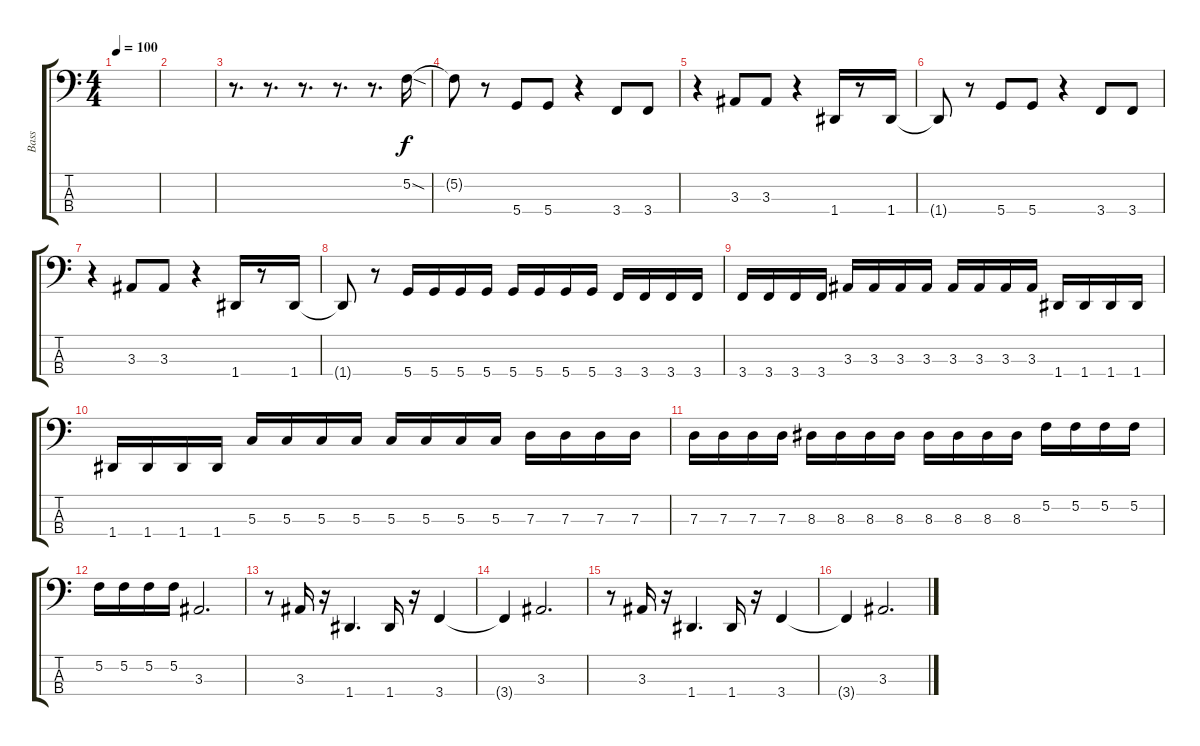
\track ("Bass" "Bass") {instrument electricbassfinger}
\staff {score tabs}
\tuning (F2 C2 G1 D1) {hide}
\ts (4 4)
\tempo 100
\clef f4
\ks c
|
|
r.8{d} r.8{d} r.8{d} r.8{d} r.8{d} 5.2{sod}.16 |
5.2{t}.8 r.8 5.4.8 5.4.8 r.4 3.4.8 3.4.8 |
r.4 3.3.8 3.3.8 r.4 1.4.16 r.8 1.4.16 |
1.4{t}.8 r.8 5.4.8 5.4.8 r.4 3.4.8 3.4.8 |
r.4 3.3.8 3.3.8 r.4 1.4.16 r.8 1.4.16 |
1.4{t}.8 r.8 5.4.16 5.4.16 5.4.16 5.4.16 5.4.16 5.4.16 5.4.16 5.4.16 3.4.16 3.4.16 3.4.16 3.4.16 |
3.4.16 3.4.16 3.4.16 3.4.16 3.3.16 3.3.16 3.3.16 3.3.16 3.3.16 3.3.16 3.3.16 3.3.16 1.4.16 1.4.16 1.4.16 1.4.16 |
1.4.16 1.4.16 1.4.16 1.4.16 5.3.16 5.3.16 5.3.16 5.3.16 5.3.16 5.3.16 5.3.16 5.3.16 7.3.16 7.3.16 7.3.16 7.3.16 |
7.3.16 7.3.16 7.3.16 7.3.16 8.3.16 8.3.16 8.3.16 8.3.16 8.3.16 8.3.16 8.3.16 8.3.16 5.2.16 5.2.16 5.2.16 5.2.16 |
5.2.16 5.2.16 5.2.16 5.2.16 3.3.2{d} |
r.8 3.3.16 r.16 1.4.4{d} 1.4.16 r.16 3.4.4 |
3.4{t}.4 3.3.2{d} |
r.8 3.3.16 r.16 1.4.4{d} 1.4.16 r.16 3.4.4 |
3.4{t}.4 3.3.2{d}
